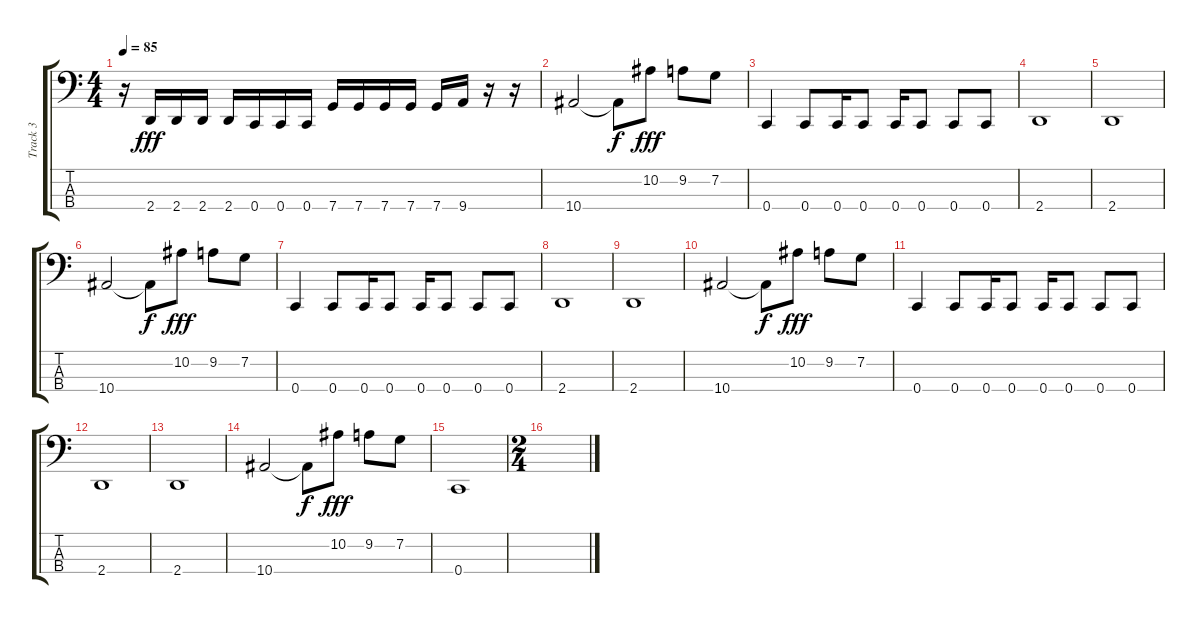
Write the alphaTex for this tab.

\track ("Track 3" "Track 3") {instrument electricbassfinger}
\staff {score tabs}
\tuning (F2 C2 G1 C1) {hide}
\ts (4 4)
\tempo 85
\clef f4
\ks c
r.16{dy fff} 2.4.16 2.4.16 2.4.16 2.4.16 0.4.16 0.4.16 0.4.16 7.4.16 7.4.16 7.4.16 7.4.16 7.4.16 9.4.16 r.16 r.16 |
10.4.2 10.4{t}.8{dy f} 10.2.8{dy fff} 9.2.8 7.2.8 |
0.4.4 0.4.8 0.4.16 0.4.8 0.4.16 0.4.8 0.4.8 0.4.8 |
2.4.1 |
2.4.1 |
10.4.2 10.4{t}.8{dy f} 10.2.8{dy fff} 9.2.8 7.2.8 |
0.4.4 0.4.8 0.4.16 0.4.8 0.4.16 0.4.8 0.4.8 0.4.8 |
2.4.1 |
2.4.1 |
10.4.2 10.4{t}.8{dy f} 10.2.8{dy fff} 9.2.8 7.2.8 |
0.4.4 0.4.8 0.4.16 0.4.8 0.4.16 0.4.8 0.4.8 0.4.8 |
2.4.1 |
2.4.1 |
10.4.2 10.4{t}.8{dy f} 10.2.8{dy fff} 9.2.8 7.2.8 |
0.4.1 |
\ts (2 4)
